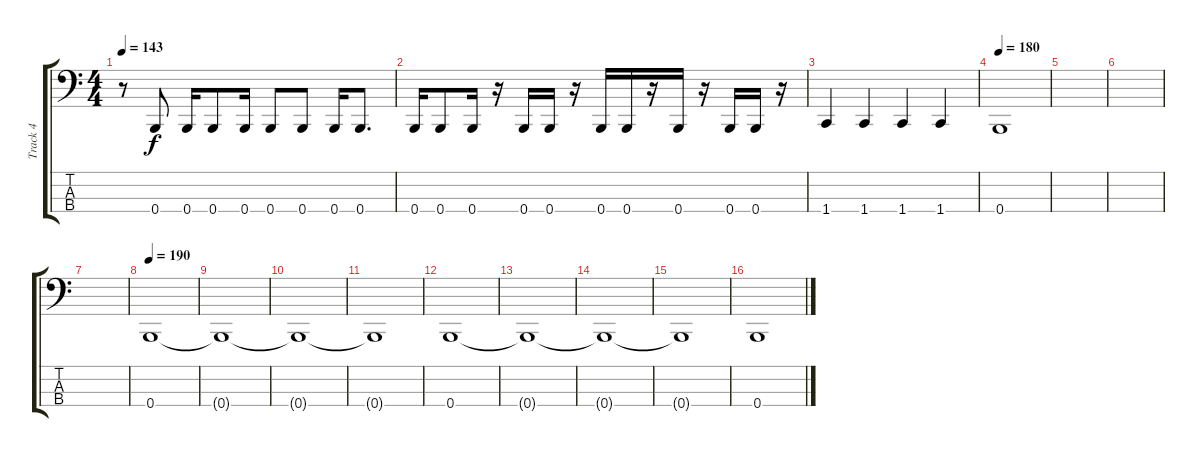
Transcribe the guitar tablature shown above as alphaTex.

\track ("Track 4" "Track 4") {instrument electricbasspick}
\staff {score tabs}
\tuning (E2 B1 Gb1 B0) {hide}
\ts (4 4)
\tempo 143
\clef f4
\ks c
r.8{dy f} 0.4.8 0.4.16 0.4.8 0.4.16 0.4.8 0.4.8 0.4.16 0.4.8{d} |
0.4.16 0.4.8 0.4.16 r.16 0.4.16 0.4.16 r.16 0.4.16 0.4.16 r.16 0.4.16 r.16 0.4.16 0.4.16 r.16 |
1.4.4 1.4.4 1.4.4 1.4.4 |
\tempo 180
0.4.1 |
|
|
|
\tempo 190
0.4.1 |
0.4{t}.1 |
0.4{t}.1 |
0.4{t}.1 |
0.4.1 |
0.4{t}.1 |
0.4{t}.1 |
0.4{t}.1 |
0.4.1
